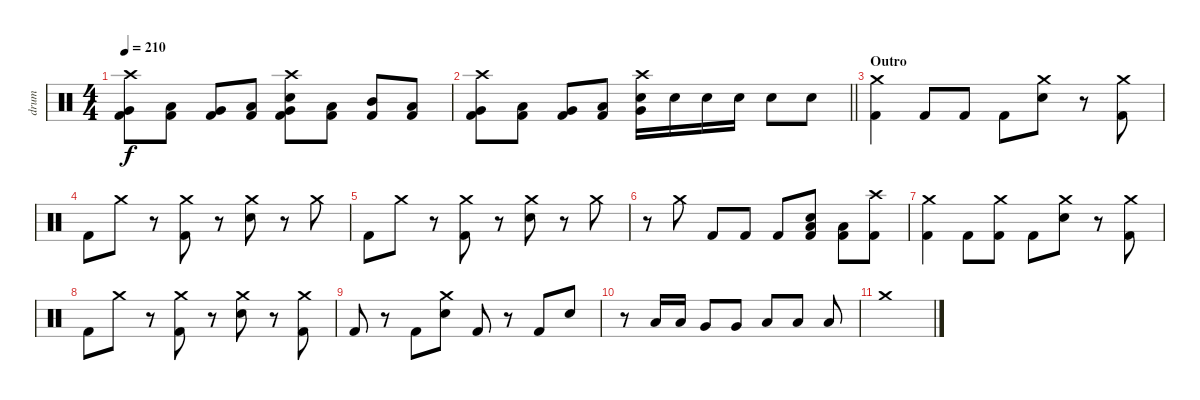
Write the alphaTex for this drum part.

\track ("drum" "drum") {solo instrument percussion}
\staff {score}
\articulation defaults
\ts (4 4)
\tempo 210
\clef neutral
\ks c
("Crash high (hit)" "Very Low Tom (hit)" "Kick (hit) 2").8{dy f} ("Low Tom (hit)" "Kick (hit) 2").8 ("Very Low Tom (hit)" "Kick (hit) 2").8 ("Low Floor Tom (hit)" "Kick (hit) 2").8 ("Crash high (hit)" "Very Low Tom (hit)" "Electric Snare (hit)" "Kick (hit) 2").8 ("Low Tom (hit)" "Kick (hit) 2").8 ("Mid Tom (hit)" "Kick (hit) 2").8 ("Low Tom (hit)" "Kick (hit) 2").8 |
\barLineRight lightlight
("Crash high (hit)" "Very Low Tom (hit)" "Kick (hit) 2").8 ("Low Tom (hit)" "Kick (hit) 2").8 ("Very Low Tom (hit)" "Kick (hit) 2").8 ("Low Floor Tom (hit)" "Kick (hit) 2").8 ("Crash high (hit)" "Very Low Tom (hit)" "Electric Snare (hit)").16 "Electric Snare (hit)".16 "Electric Snare (hit)".16 "Electric Snare (hit)".16 "Electric Snare (hit)".8 "Electric Snare (hit)".8 |
\section ("" "Outro")
("Crash medium (hit)" "Kick (hit) 2").4 "Kick (hit) 2".8 "Kick (hit) 2".8 "Kick (hit) 2".8 ("Crash medium (hit)" "Electric Snare (hit)").8 r.8 ("Crash medium (hit)" "Kick (hit) 2").8 |
"Kick (hit) 2".8 "Crash medium (hit)".8 r.8 ("Crash medium (hit)" "Kick (hit) 2").8 r.8 ("Crash medium (hit)" "Electric Snare (hit)").8 r.8 "Crash medium (hit)".8 |
"Kick (hit) 2".8 "Crash medium (hit)".8 r.8 ("Crash medium (hit)" "Kick (hit) 2").8 r.8 ("Crash medium (hit)" "Electric Snare (hit)").8 r.8 "Crash medium (hit)".8 |
r.8 "Crash medium (hit)".8 "Kick (hit) 2".8 "Kick (hit) 2".8 "Kick (hit) 2".8 ("Electric Snare (hit)" "Low Floor Tom (hit)" "Kick (hit) 2").8 ("Low Floor Tom (hit)" "Kick (hit) 2").8 ("Crash high (hit)" "Kick (hit) 2").8 |
("Crash medium (hit)" "Kick (hit) 2").4 "Kick (hit) 2".8 ("Crash medium (hit)" "Kick (hit) 2").8 "Kick (hit) 2".8 ("Crash medium (hit)" "Electric Snare (hit)").8 r.8 ("Crash medium (hit)" "Kick (hit) 2").8 |
"Kick (hit) 2".8 "Crash medium (hit)".8 r.8 ("Crash medium (hit)" "Kick (hit) 2").8 r.8 ("Crash medium (hit)" "Electric Snare (hit)").8 r.8 ("Crash medium (hit)" "Kick (hit) 2").8 |
"Kick (hit) 2".8 r.8 "Kick (hit) 2".8 ("Crash medium (hit)" "Electric Snare (hit)").8 "Kick (hit) 2".8 r.8 "Kick (hit) 2".8 "Electric Snare (hit)".8 |
r.8 "Low Tom (hit)".16 "Low Tom (hit)".16 "Very Low Tom (hit)".8 "Very Low Tom (hit)".8 "Low Floor Tom (hit)".8 "Low Floor Tom (hit)".8 "Low Floor Tom (hit)".8 |
"Crash medium (hit)".1
